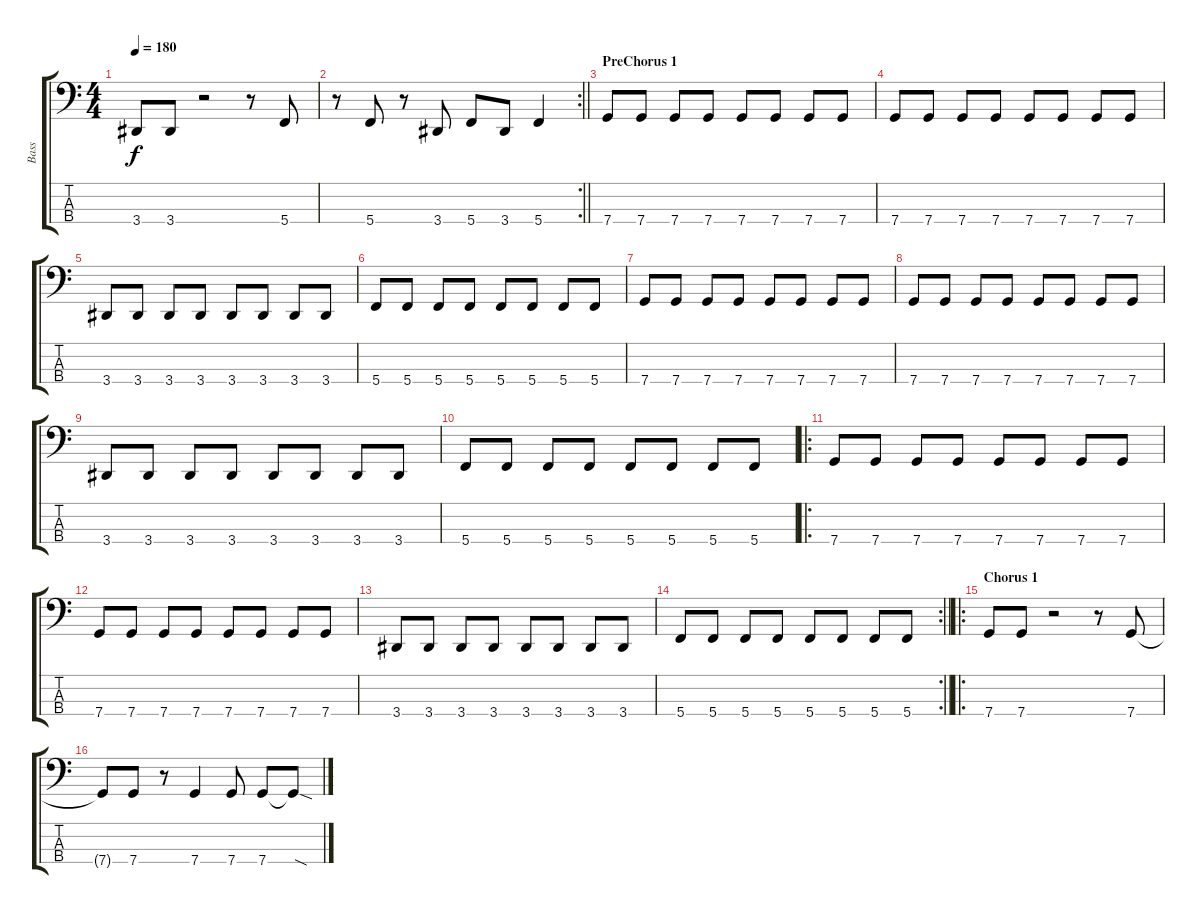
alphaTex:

\track ("Bass" "Bass") {instrument electricbassfinger}
\staff {score tabs}
\tuning (F2 C2 G1 C1) {hide}
\ts (4 4)
\tempo 180
\clef f4
\ks c
3.4.8{dy f} 3.4.8 r.2 r.8 5.4.8 |
\rc 2
\barLineRight lightlight
r.8 5.4.8 r.8 3.4.8 5.4.8 3.4.8 5.4.4 |
\section ("" "PreChorus 1")
7.4.8 7.4.8 7.4.8 7.4.8 7.4.8 7.4.8 7.4.8 7.4.8 |
7.4.8 7.4.8 7.4.8 7.4.8 7.4.8 7.4.8 7.4.8 7.4.8 |
3.4.8 3.4.8 3.4.8 3.4.8 3.4.8 3.4.8 3.4.8 3.4.8 |
5.4.8 5.4.8 5.4.8 5.4.8 5.4.8 5.4.8 5.4.8 5.4.8 |
7.4.8 7.4.8 7.4.8 7.4.8 7.4.8 7.4.8 7.4.8 7.4.8 |
7.4.8 7.4.8 7.4.8 7.4.8 7.4.8 7.4.8 7.4.8 7.4.8 |
3.4.8 3.4.8 3.4.8 3.4.8 3.4.8 3.4.8 3.4.8 3.4.8 |
5.4.8 5.4.8 5.4.8 5.4.8 5.4.8 5.4.8 5.4.8 5.4.8 |
\ro
7.4.8 7.4.8 7.4.8 7.4.8 7.4.8 7.4.8 7.4.8 7.4.8 |
7.4.8 7.4.8 7.4.8 7.4.8 7.4.8 7.4.8 7.4.8 7.4.8 |
3.4.8 3.4.8 3.4.8 3.4.8 3.4.8 3.4.8 3.4.8 3.4.8 |
\rc 2
\barLineRight lightlight
5.4.8 5.4.8 5.4.8 5.4.8 5.4.8 5.4.8 5.4.8 5.4.8 |
\ro
\section ("" "Chorus 1")
7.4.8 7.4.8 r.2 r.8 7.4.8 |
7.4{t}.8 7.4.8 r.8 7.4.4 7.4.8 7.4.8 7.4{sod t}.8
